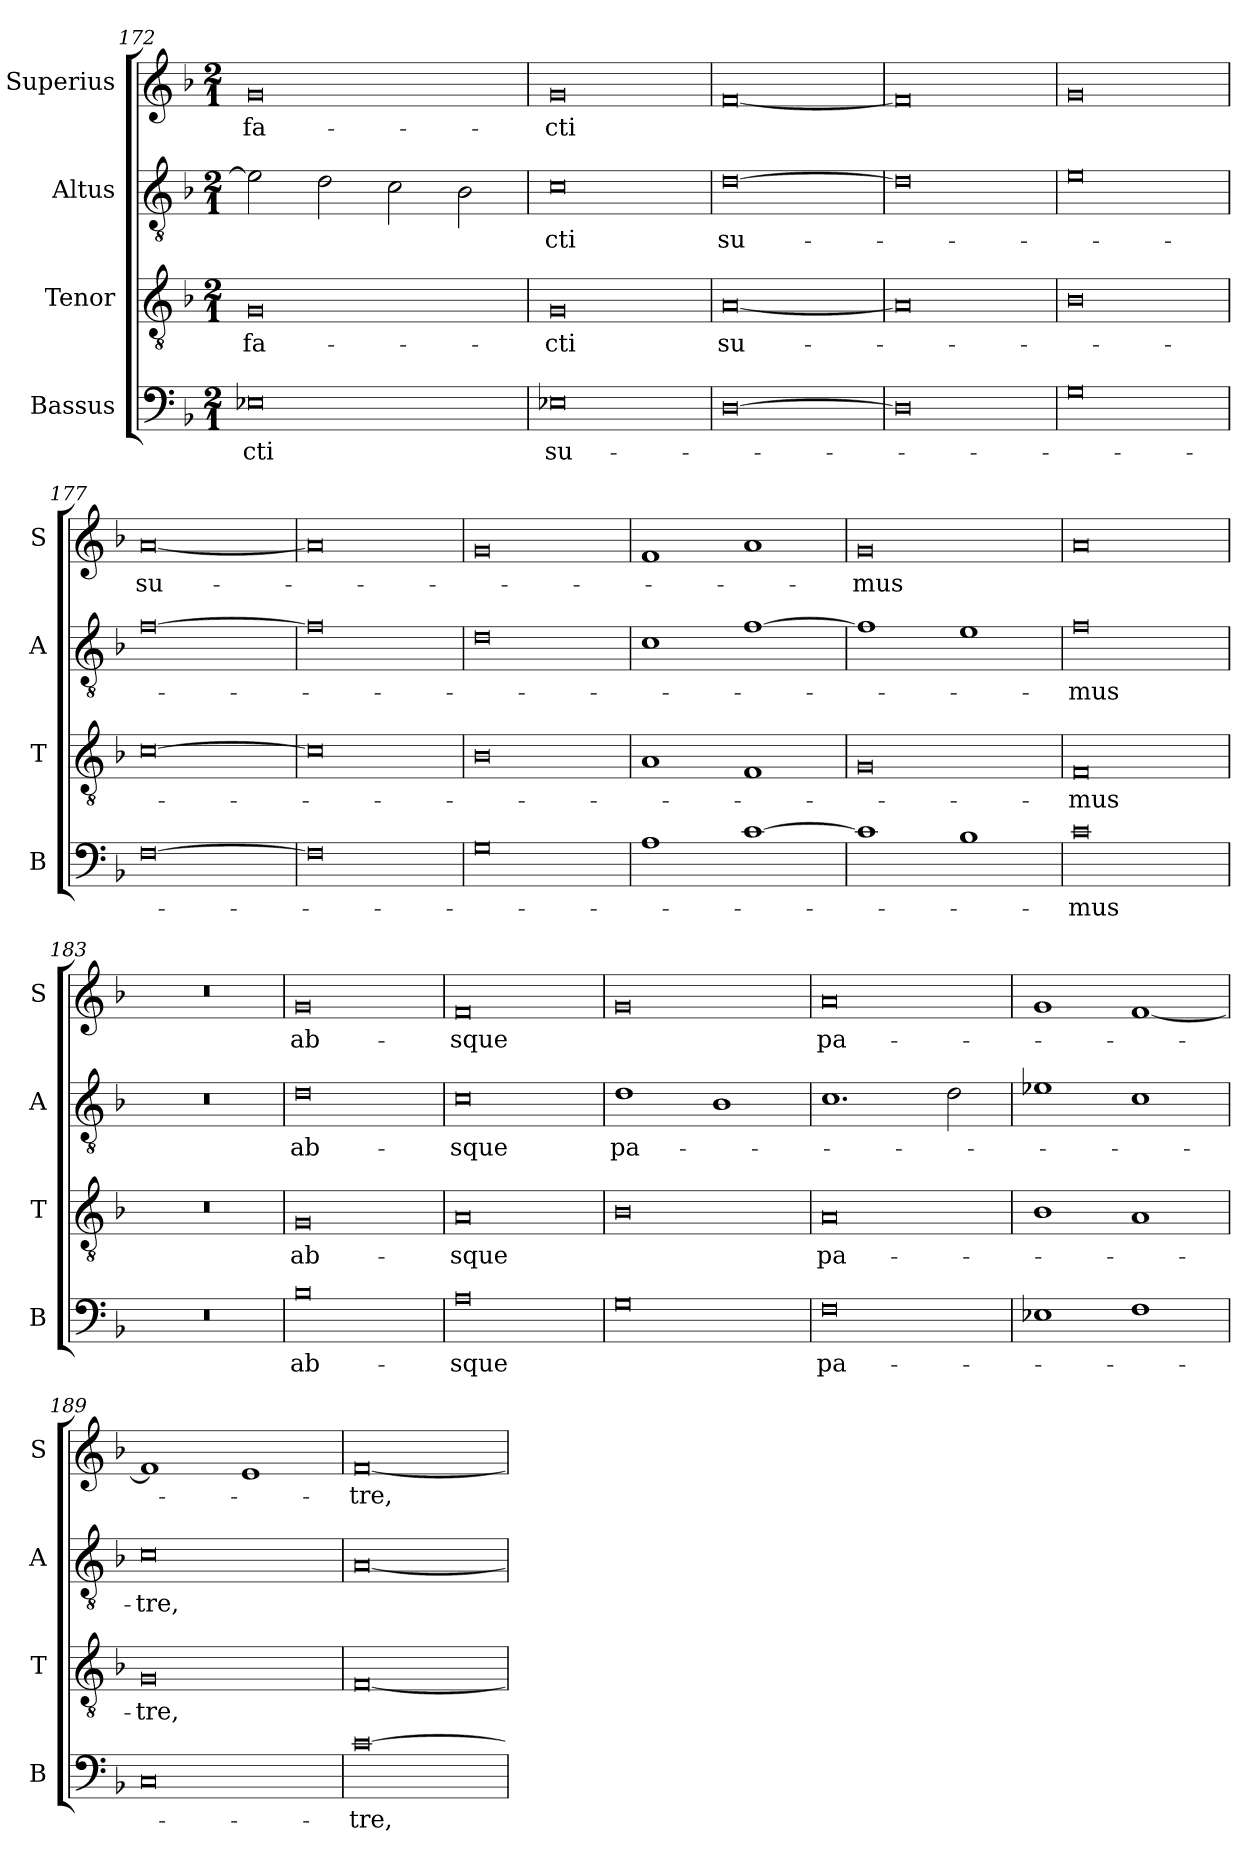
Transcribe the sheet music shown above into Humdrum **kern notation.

**kern	**text	**kern	**text	**kern	**text	**kern	**text
*part4	*part4	*part3	*part3	*part2	*part2	*part1	*part1
*staff4	*staff4	*staff3	*staff3	*staff2	*staff2	*staff1	*staff1
*I"Bassus	*	*I"Tenor	*	*I"Altus	*	*I"Superius	*
*I'B	*	*I'T	*	*I'A	*	*I'S	*
*clefF4	*	*clefGv2	*	*clefGv2	*	*clefG2	*
*k[b-]	*	*k[b-]	*	*k[b-]	*	*k[b-]	*
*M2/1	*	*M2/1	*	*M2/1	*	*M2/1	*
=172	=172	=172	=172	=172	=172	=172	=172
0E-X	-cti	0G	fa-	2e-]	.	0g	fa-
.	.	.	.	2d	.	.	.
.	.	.	.	2c	.	.	.
.	.	.	.	2B-	.	.	.
=173	=173	=173	=173	=173	=173	=173	=173
0E-X	su-	0G	-cti	0c	-cti	0g	-cti
=174	=174	=174	=174	=174	=174	=174	=174
[0D	.	[0A	su-	[0d	su-	[0f	.
=175	=175	=175	=175	=175	=175	=175	=175
0D]	.	0A]	.	0d]	.	0f]	.
=176	=176	=176	=176	=176	=176	=176	=176
0G	.	0B-	.	0e	.	0g	.
=177	=177	=177	=177	=177	=177	=177	=177
[0F	.	[0c	.	[0f	.	[0a	su-
=178	=178	=178	=178	=178	=178	=178	=178
0F]	.	0c]	.	0f]	.	0a]	.
=179	=179	=179	=179	=179	=179	=179	=179
0G	.	0B-	.	0d	.	0g	.
=180	=180	=180	=180	=180	=180	=180	=180
1A	.	1A	.	1c	.	1f	.
[1c	.	1F	.	[1f	.	1a	.
=181	=181	=181	=181	=181	=181	=181	=181
1c]	.	0G	.	1f]	.	0g	mus
1B-	.	.	.	1e	.	.	.
=182	=182	=182	=182	=182	=182	=182	=182
0c	-mus	0F	mus	0f	mus	0a	.
=183	=183	=183	=183	=183	=183	=183	=183
0r	.	0r	.	0r	.	0r	.
=184	=184	=184	=184	=184	=184	=184	=184
0B-	ab-	0G	ab-	0d	ab-	0g	ab-
=185	=185	=185	=185	=185	=185	=185	=185
0A	-sque	0A	-sque	0c	-sque	0f	-sque
=186	=186	=186	=186	=186	=186	=186	=186
0G	.	0B-	.	1d	pa-	0g	.
.	.	.	.	1B-	.	.	.
=187	=187	=187	=187	=187	=187	=187	=187
0F	pa-	0A	pa-	1.c	.	0a	pa-
.	.	.	.	2d	.	.	.
=188	=188	=188	=188	=188	=188	=188	=188
1E-X	.	1B-	.	1e-X	.	1g	.
1F	.	1A	.	1c	.	[1f	.
=189	=189	=189	=189	=189	=189	=189	=189
0C	.	0G	-tre,	0c	-tre,	1f]	.
.	.	.	.	.	.	1e	.
=190	=190	=190	=190	=190	=190	=190	=190
[0c	-tre,	[0F	.	[0A	.	[0f	tre,
=	=	=	=	=	=	=	=
*-	*-	*-	*-	*-	*-	*-	*-
